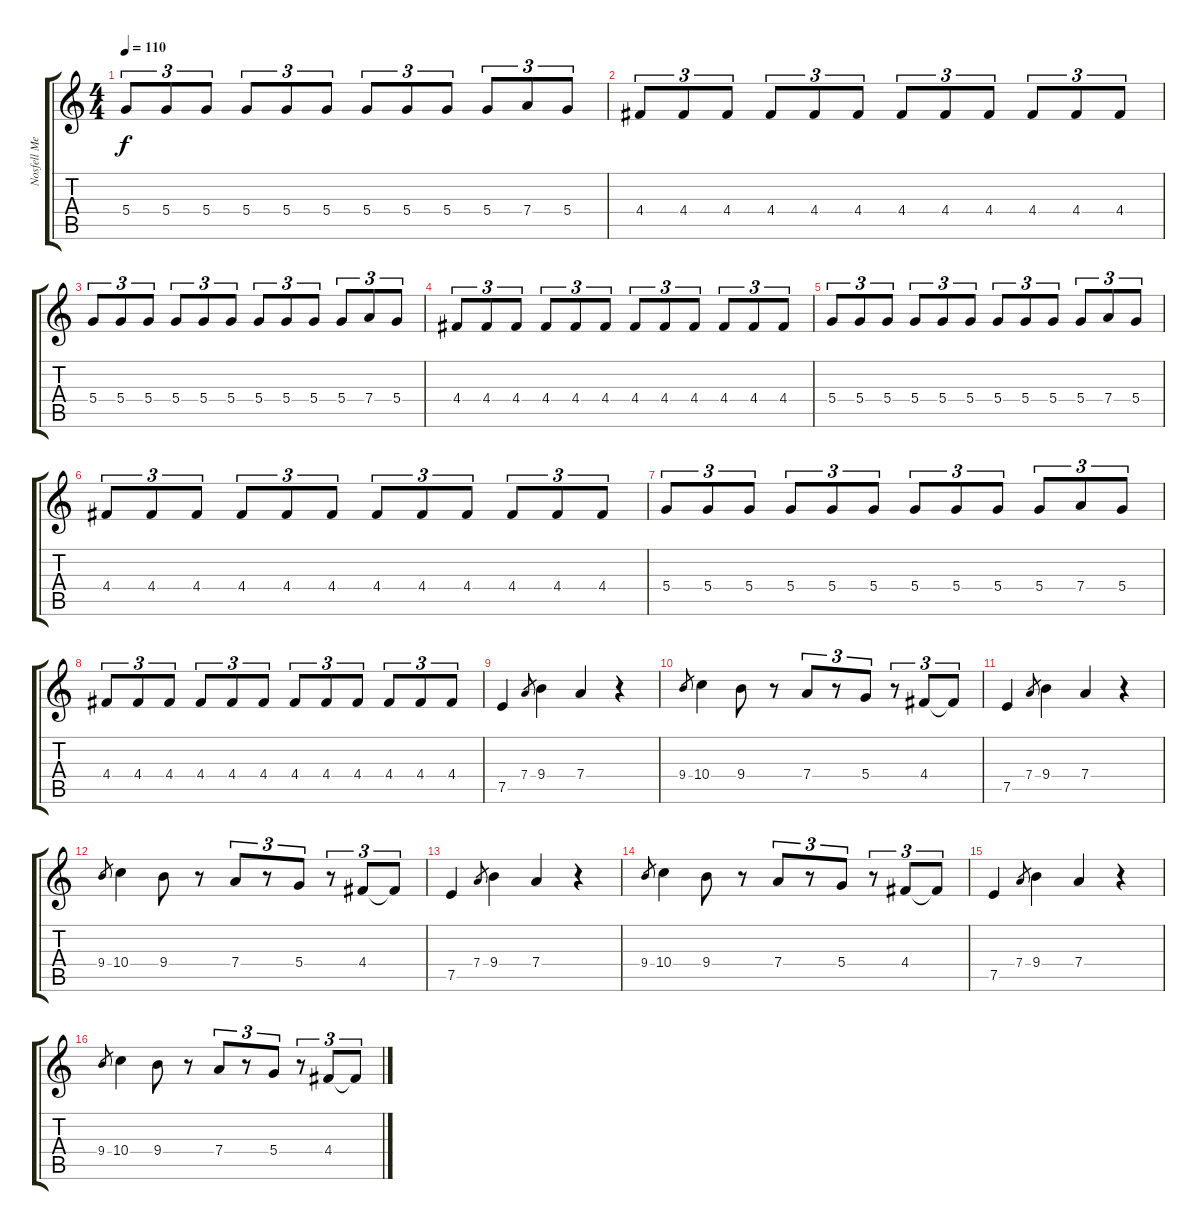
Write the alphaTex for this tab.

\track ("Nosfell Melodie" "Nosfell Me") {instrument acousticguitarnylon}
\staff {score tabs}
\tuning (E4 B3 G3 D3 A2 E2) {hide}
\ts (4 4)
\tempo 110
\clef g2
\ks c
5.4.8{tu (3 2) dy f} 5.4.8{tu (3 2)} 5.4.8{tu (3 2)} 5.4.8{tu (3 2)} 5.4.8{tu (3 2)} 5.4.8{tu (3 2)} 5.4.8{tu (3 2)} 5.4.8{tu (3 2)} 5.4.8{tu (3 2)} 5.4.8{tu (3 2)} 7.4.8{tu (3 2)} 5.4.8{tu (3 2)} |
4.4.8{tu (3 2)} 4.4.8{tu (3 2)} 4.4.8{tu (3 2)} 4.4.8{tu (3 2)} 4.4.8{tu (3 2)} 4.4.8{tu (3 2)} 4.4.8{tu (3 2)} 4.4.8{tu (3 2)} 4.4.8{tu (3 2)} 4.4.8{tu (3 2)} 4.4.8{tu (3 2)} 4.4.8{tu (3 2)} |
5.4.8{tu (3 2)} 5.4.8{tu (3 2)} 5.4.8{tu (3 2)} 5.4.8{tu (3 2)} 5.4.8{tu (3 2)} 5.4.8{tu (3 2)} 5.4.8{tu (3 2)} 5.4.8{tu (3 2)} 5.4.8{tu (3 2)} 5.4.8{tu (3 2)} 7.4.8{tu (3 2)} 5.4.8{tu (3 2)} |
4.4.8{tu (3 2)} 4.4.8{tu (3 2)} 4.4.8{tu (3 2)} 4.4.8{tu (3 2)} 4.4.8{tu (3 2)} 4.4.8{tu (3 2)} 4.4.8{tu (3 2)} 4.4.8{tu (3 2)} 4.4.8{tu (3 2)} 4.4.8{tu (3 2)} 4.4.8{tu (3 2)} 4.4.8{tu (3 2)} |
5.4.8{tu (3 2)} 5.4.8{tu (3 2)} 5.4.8{tu (3 2)} 5.4.8{tu (3 2)} 5.4.8{tu (3 2)} 5.4.8{tu (3 2)} 5.4.8{tu (3 2)} 5.4.8{tu (3 2)} 5.4.8{tu (3 2)} 5.4.8{tu (3 2)} 7.4.8{tu (3 2)} 5.4.8{tu (3 2)} |
4.4.8{tu (3 2)} 4.4.8{tu (3 2)} 4.4.8{tu (3 2)} 4.4.8{tu (3 2)} 4.4.8{tu (3 2)} 4.4.8{tu (3 2)} 4.4.8{tu (3 2)} 4.4.8{tu (3 2)} 4.4.8{tu (3 2)} 4.4.8{tu (3 2)} 4.4.8{tu (3 2)} 4.4.8{tu (3 2)} |
5.4.8{tu (3 2)} 5.4.8{tu (3 2)} 5.4.8{tu (3 2)} 5.4.8{tu (3 2)} 5.4.8{tu (3 2)} 5.4.8{tu (3 2)} 5.4.8{tu (3 2)} 5.4.8{tu (3 2)} 5.4.8{tu (3 2)} 5.4.8{tu (3 2)} 7.4.8{tu (3 2)} 5.4.8{tu (3 2)} |
4.4.8{tu (3 2)} 4.4.8{tu (3 2)} 4.4.8{tu (3 2)} 4.4.8{tu (3 2)} 4.4.8{tu (3 2)} 4.4.8{tu (3 2)} 4.4.8{tu (3 2)} 4.4.8{tu (3 2)} 4.4.8{tu (3 2)} 4.4.8{tu (3 2)} 4.4.8{tu (3 2)} 4.4.8{tu (3 2)} |
7.5.4 7.4.8{gr} 9.4.4 7.4.4 r.4 |
9.4.8{gr} 10.4.4 9.4.8 r.8 7.4.8{tu (3 2)} r.8{tu (3 2)} 5.4.8{tu (3 2)} r.8{tu (3 2)} 4.4.8{tu (3 2)} 4.4{t}.8{tu (3 2)} |
7.5.4 7.4.8{gr} 9.4.4 7.4.4 r.4 |
9.4.8{gr} 10.4.4 9.4.8 r.8 7.4.8{tu (3 2)} r.8{tu (3 2)} 5.4.8{tu (3 2)} r.8{tu (3 2)} 4.4.8{tu (3 2)} 4.4{t}.8{tu (3 2)} |
7.5.4 7.4.8{gr} 9.4.4 7.4.4 r.4 |
9.4.8{gr} 10.4.4 9.4.8 r.8 7.4.8{tu (3 2)} r.8{tu (3 2)} 5.4.8{tu (3 2)} r.8{tu (3 2)} 4.4.8{tu (3 2)} 4.4{t}.8{tu (3 2)} |
7.5.4 7.4.8{gr} 9.4.4 7.4.4 r.4 |
9.4.8{gr} 10.4.4 9.4.8 r.8 7.4.8{tu (3 2)} r.8{tu (3 2)} 5.4.8{tu (3 2)} r.8{tu (3 2)} 4.4.8{tu (3 2)} 4.4{t}.8{tu (3 2)}
